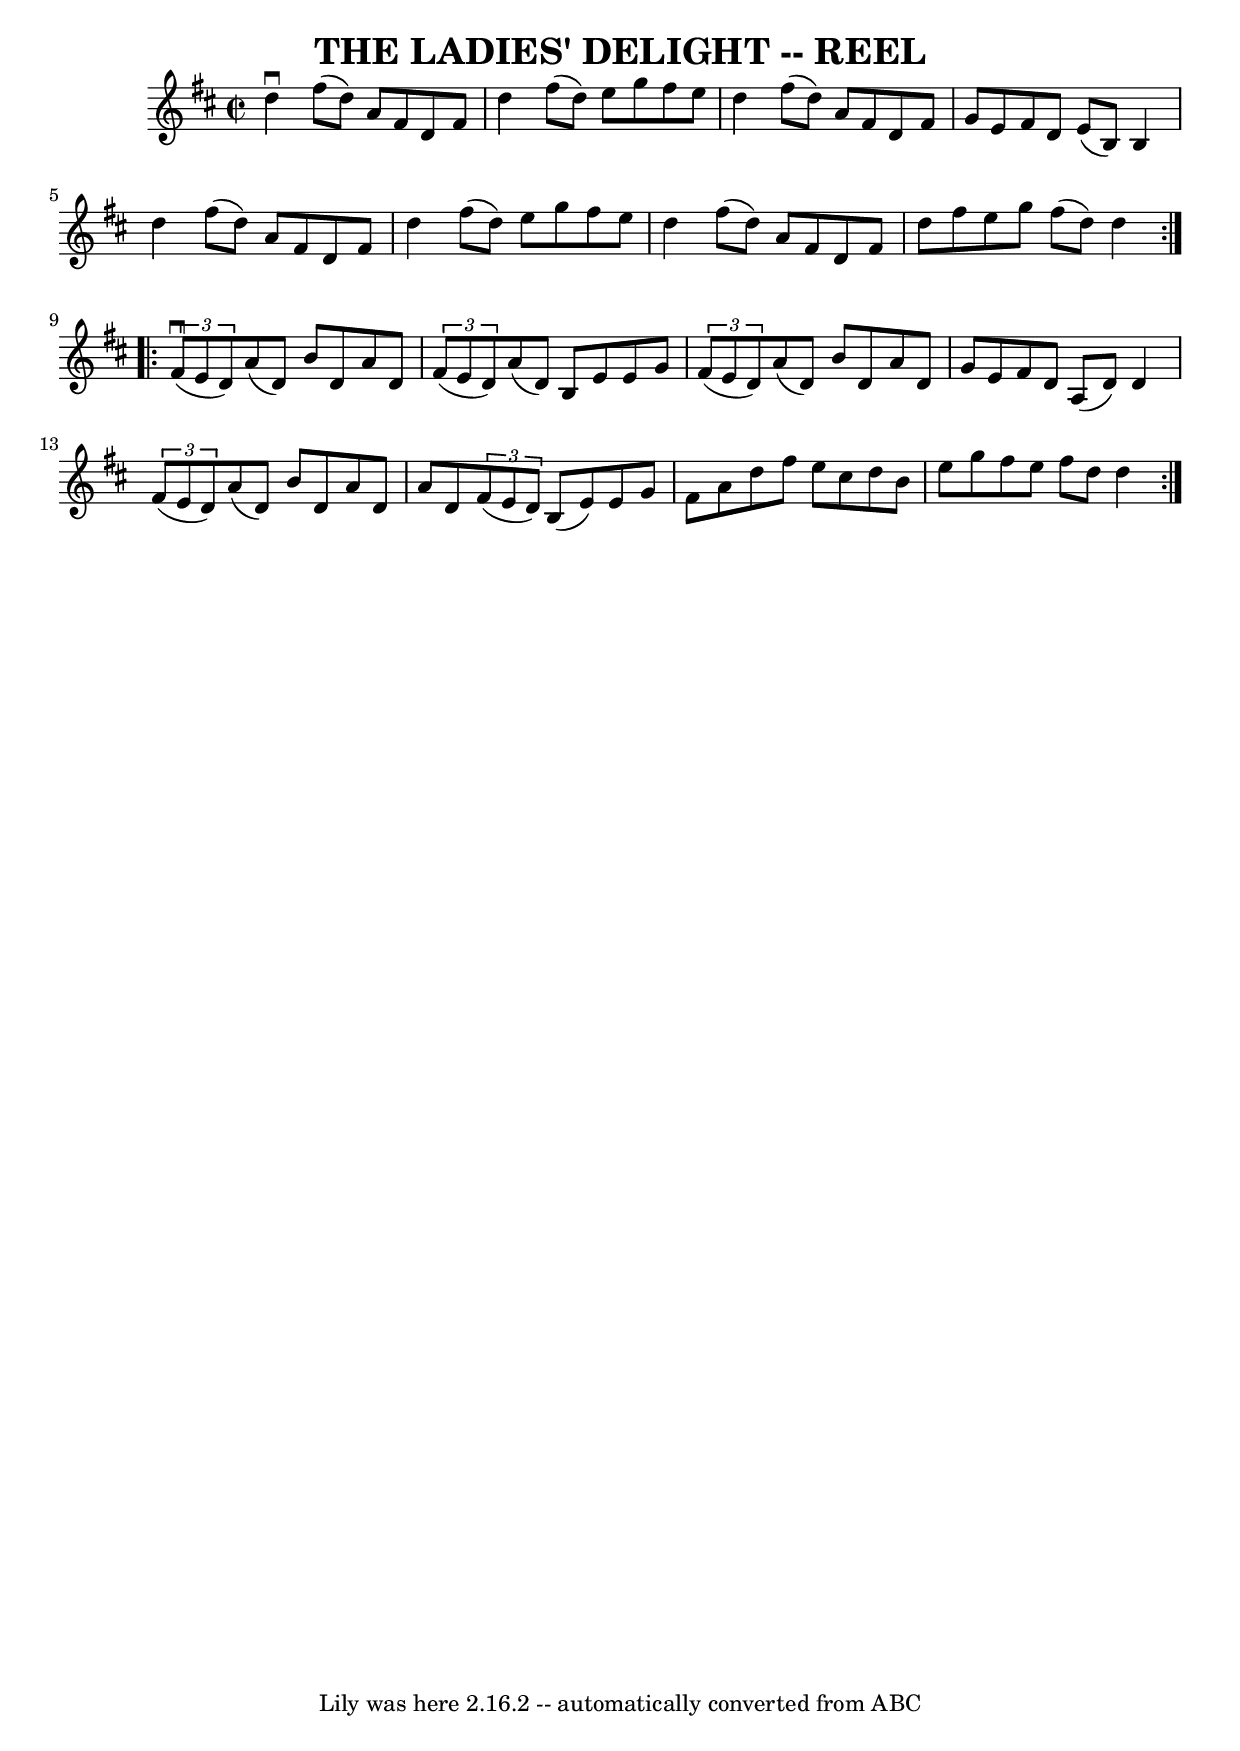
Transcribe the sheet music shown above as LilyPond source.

\version "2.7.40"
\include "Mammoth.ily"
\header {
	book = "Ryan's Mammoth Collection of Fiddle Tunes"
	crossRefNumber = "1"
	footnotes = ""
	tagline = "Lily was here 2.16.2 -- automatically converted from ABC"
	title = "THE LADIES' DELIGHT -- REEL"
}
voicedefault =  {
\set Score.defaultBarType = "empty"

\override Staff.TimeSignature #'style = #'C
 \time 2/2 \key d \major   \repeat volta 2 { d''4^\downbow fis''8 (d''8 
) a'8 fis'8 d'8 fis'8    |
 d''4 fis''8 (d''8)   
e''8 g''8 fis''8 e''8    |
 d''4 fis''8 (d''8) a'8  
 fis'8 d'8 fis'8    |
 g'8 e'8 fis'8 d'8 e'8 (b8  
-) b4        |
 d''4 fis''8 (d''8) a'8 fis'8 d'8    
fis'8    |
 d''4 fis''8 (d''8) e''8 g''8 fis''8    
e''8    |
 d''4 fis''8 (d''8) a'8 fis'8 d'8 fis'8   
 |
 d''8 fis''8 e''8 g''8 fis''8 (d''8) d''4    }   
  \repeat volta 2 {   \times 2/3 { fis'8 (^\downbow e'8 d'8) } a'8 
(d'8) b'8 d'8 a'8 d'8    |
   \times 2/3 { fis'8 (
e'8 d'8) } a'8 (d'8) b8 e'8 e'8 g'8    |
   
\times 2/3 { fis'8 (e'8 d'8) } a'8 (d'8) b'8 d'8 a'8 
 d'8    |
 g'8 e'8 fis'8 d'8 a8 (d'8) d'4        
|
   \times 2/3 { fis'8 (e'8 d'8) } a'8 (d'8) b'8    
d'8 a'8 d'8    |
 a'8 d'8    \times 2/3 { fis'8 (e'8    
d'8) } b8 (e'8) e'8 g'8    |
 fis'8 a'8 d''8    
fis''8 e''8 cis''8 d''8 b'8    |
 e''8 g''8 fis''8    
e''8 fis''8 d''8 d''4    }   
}

\score{
    <<

	\context Staff="default"
	{
	    \voicedefault 
	}

    >>
	\layout {
	}
	\midi {}
}
